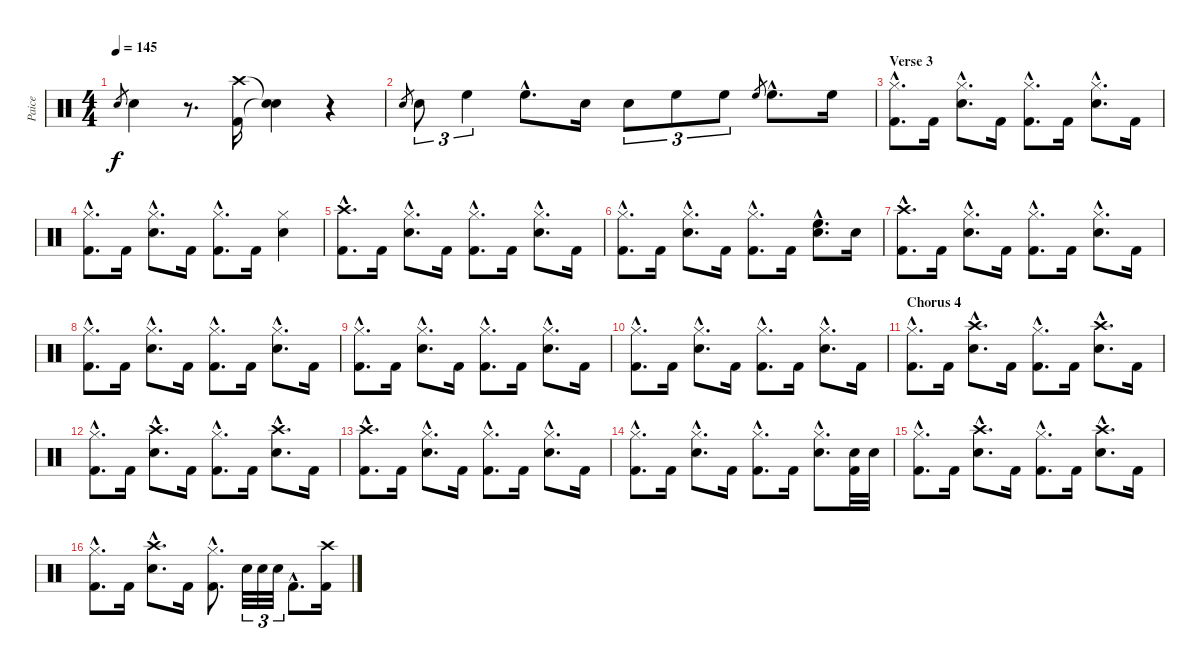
\track ("Paice" "Paice") {instrument percussion}
\staff {score}
\articulation defaults
\ts (4 4)
\tempo 145
\clef neutral
\ks c "Snare (hit) 2".8{gr dy f} "Snare (hit) 2".4
r.8{d} ("Crash high (hit)" "Kick (hit) 2").16 ("Snare (hit)"{t} "Snare (hit)"{t}).4 r.4 |
"Snare (hit) 2".8{gr} "Snare (hit) 2".8{tu (3 2)} "High Floor Tom (hit)".4{tu (3 2)} "High Floor Tom (hit)"{hac}.8{d} "Snare (hit) 2".16 "Snare (hit) 2".8{tu (3 2)} "High Floor Tom (hit)".8{tu (3 2)} "High Floor Tom (hit)".8{tu (3 2)} "High Floor Tom (hit)".8{gr} "High Floor Tom (hit)"{hac}.8{d} "High Floor Tom (hit)".16 |
\section ("" "Verse 3")
("Hi-Hat (closed)"{hac} "Kick (hit) 2"{hac}).8{d} "Kick (hit) 2".16 ("Hi-Hat (closed)"{hac} "Snare (hit) 2"{hac}).8{d} "Kick (hit) 2".16 ("Hi-Hat (closed)"{hac} "Kick (hit) 2"{hac}).8{d} "Kick (hit) 2".16 ("Hi-Hat (closed)"{hac} "Snare (hit) 2"{hac}).8{d} "Kick (hit) 2".16 |
("Hi-Hat (closed)"{hac} "Kick (hit) 2"{hac}).8{d} "Kick (hit) 2".16 ("Hi-Hat (closed)"{hac} "Snare (hit) 2"{hac}).8{d} "Kick (hit) 2".16 ("Hi-Hat (closed)"{hac} "Kick (hit) 2"{hac}).8{d} "Kick (hit) 2".16 ("Hi-Hat (closed)" "Snare (hit) 2").4 |
("Crash high (hit)"{hac} "Kick (hit) 2"{hac}).8{d} "Kick (hit) 2".16 ("Hi-Hat (closed)"{hac} "Snare (hit) 2"{hac}).8{d} "Kick (hit) 2".16 ("Hi-Hat (closed)"{hac} "Kick (hit) 2"{hac}).8{d} "Kick (hit) 2".16 ("Hi-Hat (closed)"{hac} "Snare (hit) 2"{hac}).8{d} "Kick (hit) 2".16 |
("Hi-Hat (closed)"{hac} "Kick (hit) 2"{hac}).8{d} "Kick (hit) 2".16 ("Hi-Hat (closed)"{hac} "Snare (hit) 2"{hac}).8{d} "Kick (hit) 2".16 ("Hi-Hat (closed)"{hac} "Kick (hit) 2"{hac}).8{d} "Kick (hit) 2".16 ("High Floor Tom (hit)"{hac} "Snare (hit) 2"{hac}).8{d} "Snare (hit) 2".16 |
("Crash high (hit)"{hac} "Kick (hit) 2"{hac}).8{d} "Kick (hit) 2".16 ("Hi-Hat (closed)"{hac} "Snare (hit) 2"{hac}).8{d} "Kick (hit) 2".16 ("Hi-Hat (closed)"{hac} "Kick (hit) 2"{hac}).8{d} "Kick (hit) 2".16 ("Hi-Hat (closed)"{hac} "Snare (hit) 2"{hac}).8{d} "Kick (hit) 2".16 |
("Hi-Hat (closed)"{hac} "Kick (hit) 2"{hac}).8{d} "Kick (hit) 2".16 ("Hi-Hat (closed)"{hac} "Snare (hit) 2"{hac}).8{d} "Kick (hit) 2".16 ("Hi-Hat (closed)"{hac} "Kick (hit) 2"{hac}).8{d} "Kick (hit) 2".16 ("Hi-Hat (closed)"{hac} "Snare (hit) 2"{hac}).8{d} "Kick (hit) 2".16 |
("Hi-Hat (closed)"{hac} "Kick (hit) 2"{hac}).8{d} "Kick (hit) 2".16 ("Hi-Hat (closed)"{hac} "Snare (hit) 2"{hac}).8{d} "Kick (hit) 2".16 ("Hi-Hat (closed)"{hac} "Kick (hit) 2"{hac}).8{d} "Kick (hit) 2".16 ("Hi-Hat (closed)"{hac} "Snare (hit) 2"{hac}).8{d} "Kick (hit) 2".16 |
("Hi-Hat (closed)"{hac} "Kick (hit) 2"{hac}).8{d} "Kick (hit) 2".16 ("Hi-Hat (closed)"{hac} "Snare (hit) 2"{hac}).8{d} "Kick (hit) 2".16 ("Hi-Hat (closed)"{hac} "Kick (hit) 2"{hac}).8{d} "Kick (hit) 2".16 ("Hi-Hat (closed)"{hac} "Snare (hit) 2"{hac}).8{d} "Kick (hit) 2".16 |
\section ("" "Chorus 4")
("Hi-Hat (closed)"{hac} "Kick (hit) 2"{hac}).8{d} "Kick (hit) 2".16 ("Crash high (hit)"{hac} "Snare (hit) 2"{hac}).8{d} "Kick (hit) 2".16 ("Hi-Hat (closed)"{hac} "Kick (hit) 2"{hac}).8{d} "Kick (hit) 2".16 ("Crash high (hit)"{hac} "Snare (hit) 2"{hac}).8{d} "Kick (hit) 2".16 |
("Hi-Hat (closed)"{hac} "Kick (hit) 2"{hac}).8{d} "Kick (hit) 2".16 ("Crash high (hit)"{hac} "Snare (hit) 2"{hac}).8{d} "Kick (hit) 2".16 ("Hi-Hat (closed)"{hac} "Kick (hit) 2"{hac}).8{d} "Kick (hit) 2".16 ("Crash high (hit)"{hac} "Snare (hit) 2"{hac}).8{d} "Kick (hit) 2".16 |
("Crash high (hit)"{hac} "Kick (hit) 2"{hac}).8{d} "Kick (hit) 2".16 ("Hi-Hat (closed)"{hac} "Snare (hit) 2"{hac}).8{d} "Kick (hit) 2".16 ("Hi-Hat (closed)"{hac} "Kick (hit) 2"{hac}).8{d} "Kick (hit) 2".16 ("Hi-Hat (closed)"{hac} "Snare (hit) 2"{hac}).8{d} "Kick (hit) 2".16 |
("Hi-Hat (closed)"{hac} "Kick (hit) 2"{hac}).8{d} "Kick (hit) 2".16 ("Hi-Hat (closed)"{hac} "Snare (hit) 2"{hac}).8{d} "Kick (hit) 2".16 ("Hi-Hat (closed)"{hac} "Kick (hit) 2"{hac}).8{d} "Kick (hit) 2".16 ("Hi-Hat (closed)"{hac} "Snare (hit) 2"{hac}).8{d} ("Snare (hit) 2" "Kick (hit) 2").32 "Snare (hit) 2".32 |
("Hi-Hat (closed)"{hac} "Kick (hit) 2"{hac}).8{d} "Kick (hit) 2".16 ("Crash high (hit)"{hac} "Snare (hit) 2"{hac}).8{d} "Kick (hit) 2".16 ("Hi-Hat (closed)"{hac} "Kick (hit) 2"{hac}).8{d} "Kick (hit) 2".16 ("Crash high (hit)"{hac} "Snare (hit) 2"{hac}).8{d} "Kick (hit) 2".16 |
("Hi-Hat (closed)"{hac} "Kick (hit) 2"{hac}).8{d} "Kick (hit) 2".16 ("Crash high (hit)"{hac} "Snare (hit) 2"{hac}).8{d} "Kick (hit) 2".16 ("Hi-Hat (closed)"{hac} "Kick (hit) 2"{hac}).8{d} "Snare (hit) 2".32{tu (3 2)} "Snare (hit) 2".32{tu (3 2)} "Snare (hit) 2".32{tu (3 2)} "Kick (hit) 2"{hac}.8{d} ("Crash high (hit)" "Kick (hit) 2").16
